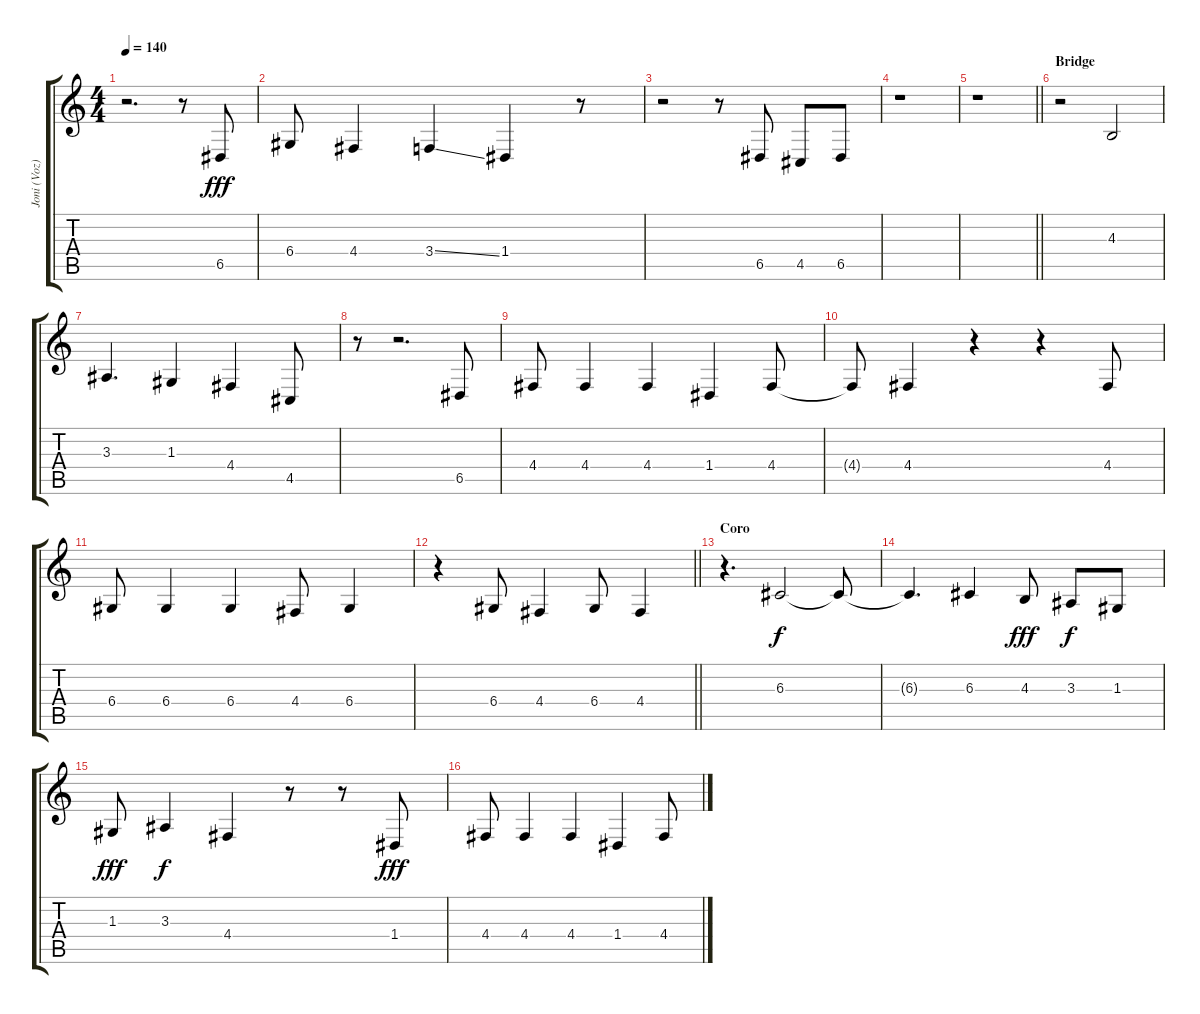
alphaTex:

\track ("Joni (Voz)" "Joni (Voz)") {instrument clarinet}
\staff {score tabs}
\tuning (E4 B3 G3 D3 A2 E2) {hide}
\ts (4 4)
\tempo 140
\clef g2
\ks aminor
r.2{d dy fff} r.8 6.5.8 |
6.4.8 4.4.4 3.4{ss}.4 1.4.4 r.8 |
r.2 r.8 6.5.8 4.5.8 6.5.8 |
r.1 |
\barLineRight lightlight
r.1 |
\section ("" "Bridge")
r.2 4.3.2 |
3.3.4{d} 1.3.4 4.4.4 4.5.8 |
r.8 r.2{d} 6.5.8 |
4.4.8 4.4.4 4.4.4 1.4.4 4.4.8 |
4.4{t}.8 4.4.4 r.4 r.4 4.4.8 |
6.4.8 6.4.4 6.4.4 4.4.8 6.4.4 |
\barLineRight lightlight
r.4 6.4.8 4.4.4 6.4.8 4.4.4 |
\section ("" "Coro")
r.4{d} 6.3.2{dy f} 6.3{t}.8 |
6.3{t}.4{d} 6.3.4 4.3.8{dy fff} 3.3.8{dy f} 1.3.8 |
1.3.8{dy fff} 3.3.4{dy f} 4.4.4 r.8 r.8 1.4.8{dy fff} |
4.4.8 4.4.4 4.4.4 1.4.4 4.4.8
